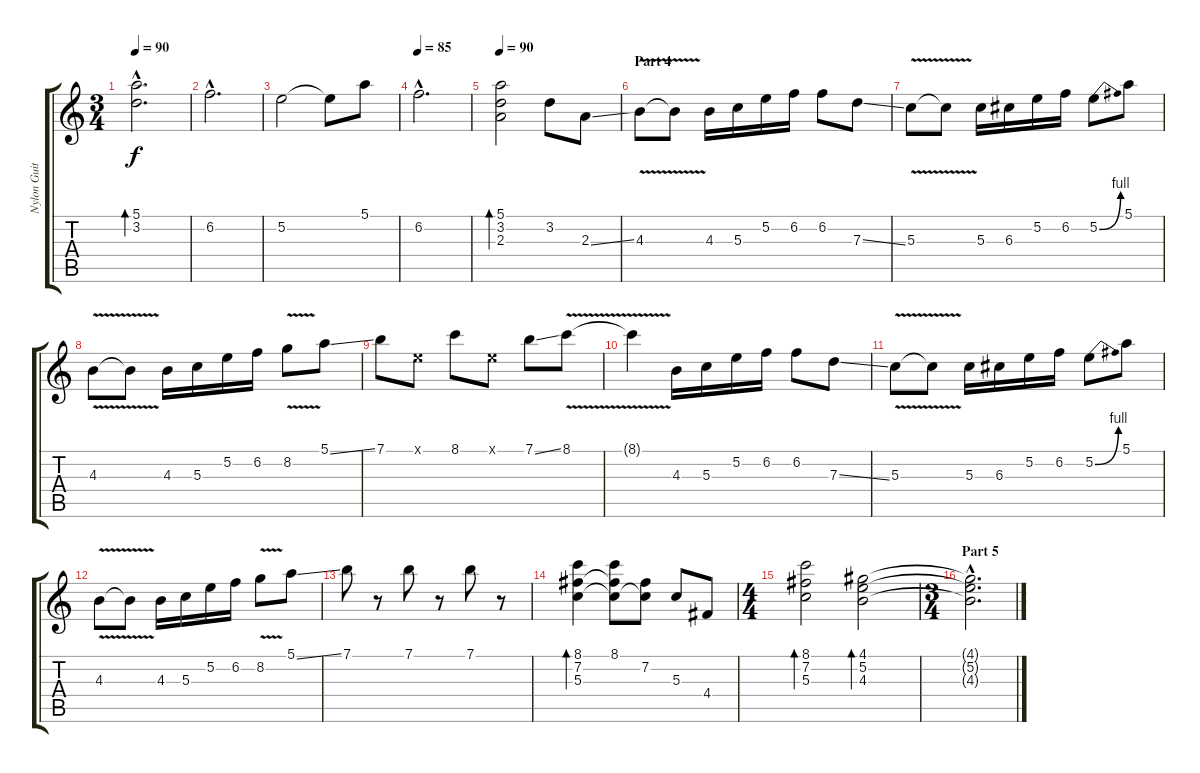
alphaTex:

\track ("Nylon Guitar 1 (lead)" "Nylon Guit") {instrument acousticguitarnylon}
\staff {score tabs}
\tuning (E4 B3 G3 D3 A2 E2) {hide}
\ts (3 4)
\tempo 90
\clef g2
\ks c
(5.1{hac} 3.2{hac}).2{d bd 240 dy f} |
6.2{hac}.2{d} |
5.2.2 5.2{t}.8 5.1.8 |
\tempo 85
6.2{hac}.2{d} |
\tempo 90
(5.1 3.2 2.3).2{bd 240} 3.2.8 2.3{ss}.8 |
\section ("" "Part 4")
4.3{v}.8 4.3{t}.8 4.3.16 5.3.16 5.2.16 6.2.16 6.2.8 7.3{ss}.8 |
5.3{v}.8 5.3{t}.8 5.3.16 6.3.16 5.2.16 6.2.16 5.2{be (bend 0 0 60 4)}.8 5.1.8 |
4.3{v}.8 4.3{t}.8 4.3.16 5.3.16 5.2.16 6.2.16 8.2{v}.8 5.1{ss}.8 |
7.1.8 0.1{x}.8 8.1.8 0.1{x}.8 7.1{ss}.8 8.1{v}.8 |
8.1{t}.4 4.3.16 5.3.16 5.2.16 6.2.16 6.2.8 7.3{ss}.8 |
5.3{v}.8 5.3{t}.8 5.3.16 6.3.16 5.2.16 6.2.16 5.2{be (bend 0 0 60 4)}.8 5.1.8 |
4.3{v}.8 4.3{t}.8 4.3.16 5.3.16 5.2.16 6.2.16 8.2{v}.8 5.1{ss}.8 |
7.1.8 r.8 7.1.8 r.8 7.1.8 r.8 |
(8.1 7.2 5.3).4{bd 240} (8.1 7.2{t} 5.3{t}).8 (7.2 5.3{t}).8 5.3.8 4.4.8 |
\ts (4 4)
(8.1 7.2 5.3).2{bd 480} (4.1 5.2 4.3).2{bd 480} |
\ts (3 4)
\section ("" "Part 5")
(4.1{hac t} 5.2{hac t} 4.3{hac t}).2{d}
